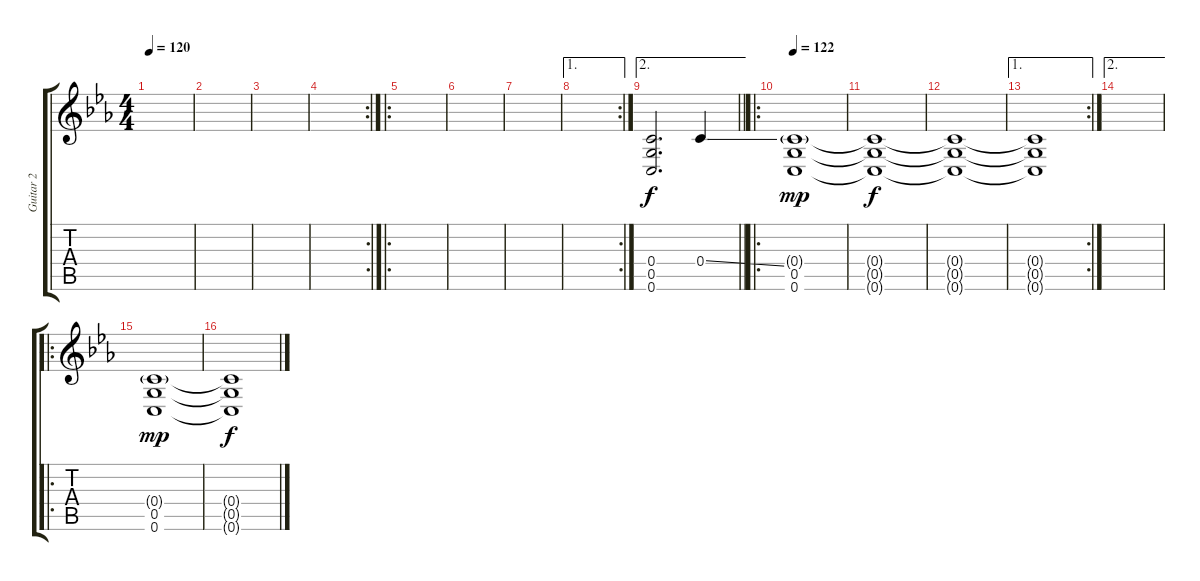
\track ("Guitar 2" "Guitar 2") {instrument distortionguitar}
\staff {score tabs}
\tuning (E4 C4 G3 C3 G2 C2) {hide}
\ts (4 4)
\tempo 120
\clef g2
\ks cminor
|
|
|
\rc 2
|
\ro
|
|
|
\ae 1
\rc 2
|
\ae 2
\barLineRight lightlight
(0.4 0.5 0.6).2{d} 0.4{ss}.4 |
\ro
\tempo 122
(0.4{g} 0.5 0.6).1{dy mp} |
(0.4{t} 0.5{t} 0.6{t}).1{dy f} |
(0.4{t} 0.5{t} 0.6{t}).1 |
\ae 1
\rc 2
(0.4{t} 0.5{t} 0.6{t}).1 |
\ae 2
|
\ro
(0.4{g} 0.5 0.6).1{dy mp} |
(0.4{t} 0.5{t} 0.6{t}).1{dy f}
